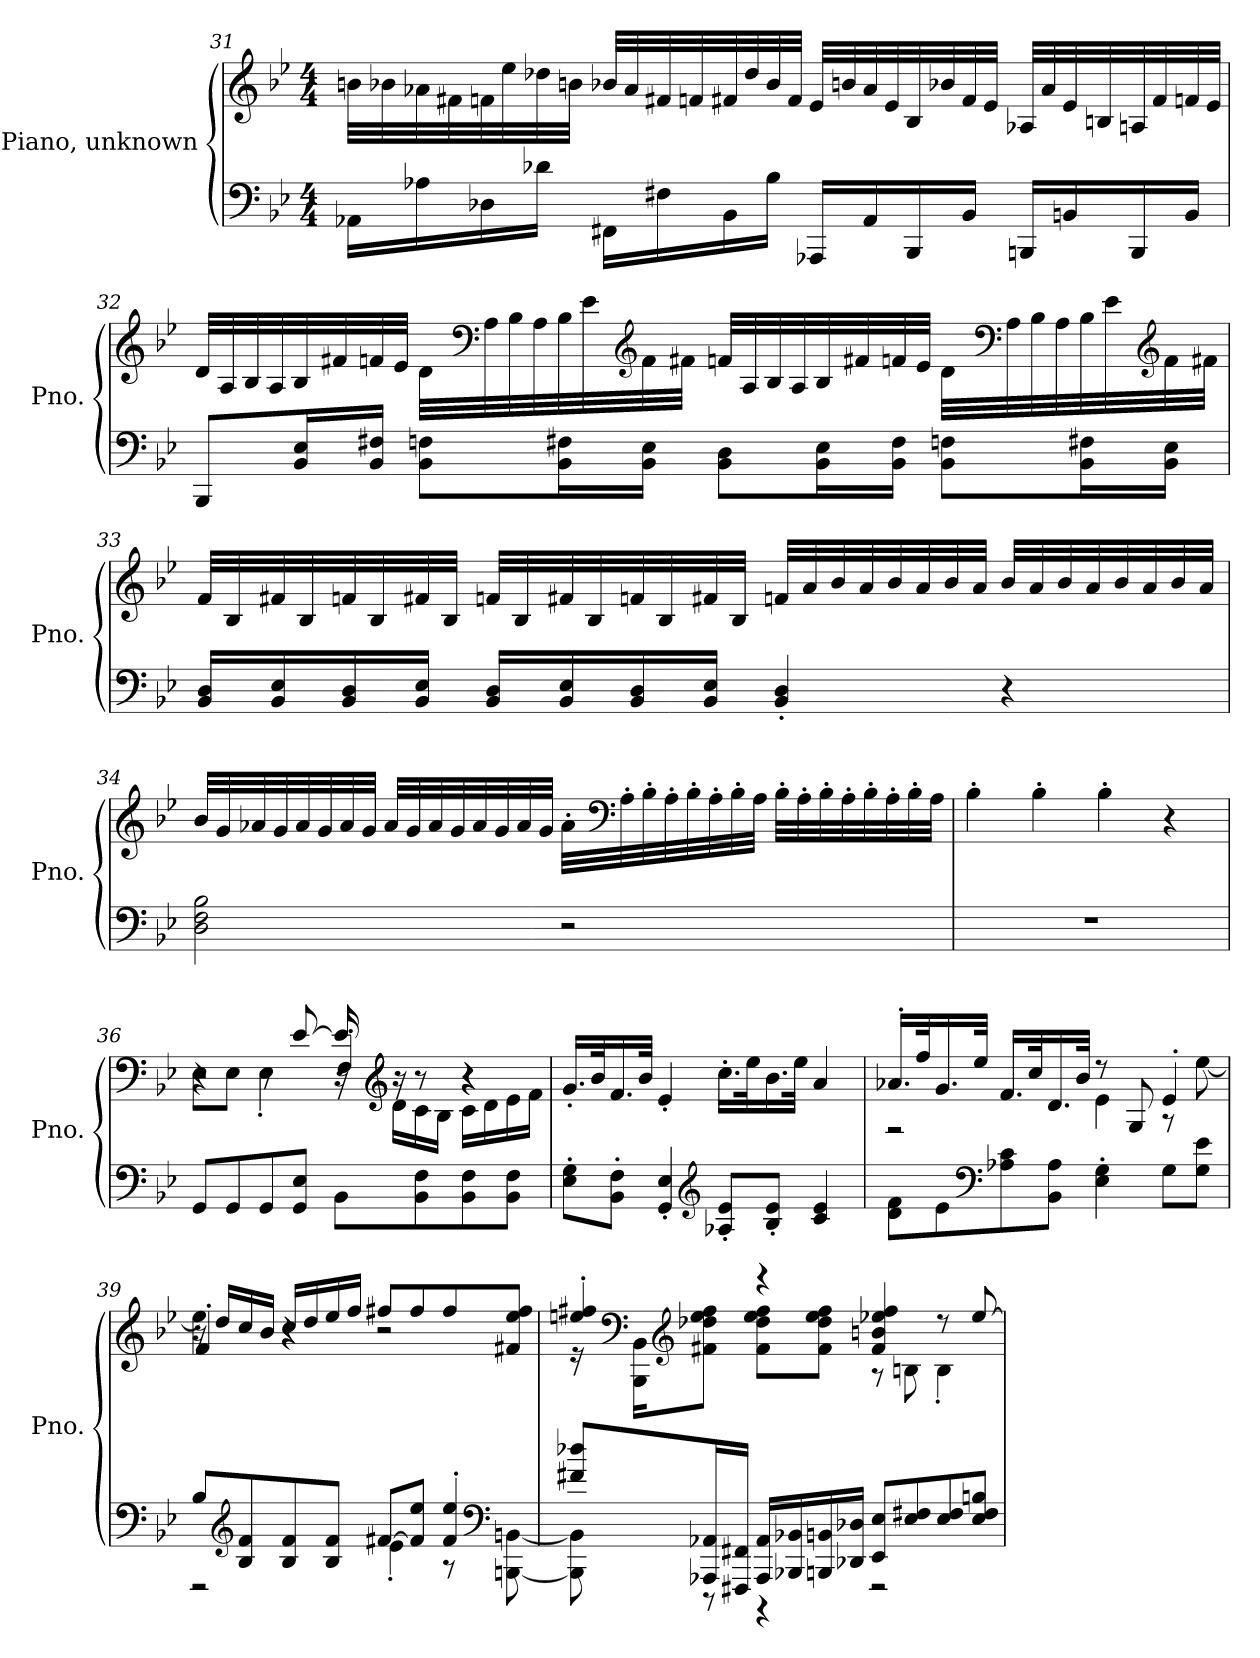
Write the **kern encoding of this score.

**kern	**kern
*part1	*part1
*staff2	*staff1
*I"Piano, unknown	*
*I'Pno.	*
!!LO:LB:g=z
*clefF4	*clefG2
*k[b-e-]	*k[b-e-]
*M4/4	*M4/4
=31	=31
16AA-X\LL	32bn\LLL
.	32b-X\
16A-X\	32a-X\
.	32f#X\
16D-X\	32fn\
.	32ee-\
16d-X\JJ	32dd-X\
.	32bn\JJJ
16FF#X\LL	32b-X/LLL
.	32a-/
16F#X\	32f#X/
.	32fn/
16BB-\	32f#X/
.	32dd-/
16B-\JJ	32b-/
.	32f#/JJJ
16AAA-X/LL	32e-/LLL
.	32bn/
16AA-/	32a-/
.	32e-/
16BBB-/	32B-/
.	32b-X/
16BB-/JJ	32f#/
.	32e-/JJJ
16BBBn/LL	32A-X/LLL
.	32a-/
16BBn/	32e-/
.	32Bn/
16BBB/	32An/
.	32f#/
16BB/JJ	32fn/
.	32e-/JJJ
!!LO:LB:g=z
=32	=32
8BBB-/L	32d/LLL
.	32A/
.	32B-/
.	32A/
16BB-/ 16E-/L	32B-/
.	32f#X/
16BB-/ 16F#X/JJ	32fn/
.	32e-/JJJ
8BB-\ 8Fn\L	32d\LLL
*	*clefF4
.	32A\
.	32B-\
.	32A\
16BB-\ 16F#X\L	32B-\
.	32e-\
*	*clefG2
16BB-\ 16E-\JJ	32f\
.	32f#X\JJJ
8BB-\ 8D\L	32fn/LLL
.	32A/
.	32B-/
.	32A/
16BB-\ 16E-\L	32B-/
.	32f#X/
16BB-\ 16F#\JJ	32fn/
.	32e-/JJJ
8BB-\ 8Fn\L	32d\LLL
*	*clefF4
.	32A\
.	32B-\
.	32A\
16BB-\ 16F#X\L	32B-\
.	32e-\
*	*clefG2
16BB-\ 16E-\JJ	32f\
.	32f#X\JJJ
!!LO:LB:g=z
=33	=33
16BB-/ 16D/LL	32f/LLL
.	32B-/
16BB-/ 16E-/	32f#X/
.	32B-/
16BB-/ 16D/	32fn/
.	32B-/
16BB-/ 16E-/JJ	32f#X/
.	32B-/JJJ
16BB-/ 16D/LL	32fn/LLL
.	32B-/
16BB-/ 16E-/	32f#X/
.	32B-/
16BB-/ 16D/	32fn/
.	32B-/
16BB-/ 16E-/JJ	32f#X/
.	32B-/JJJ
4BB-/' 4D/'	32fn/LLL
.	32a/
.	32b-/
.	32a/
.	32b-/
.	32a/
.	32b-/
.	32a/JJJ
4r	32b-/LLL
.	32a/
.	32b-/
.	32a/
.	32b-/
.	32a/
.	32b-/
.	32a/JJJ
!!LO:LB:g=z
=34	=34
2D\ 2F\ 2B-\	32b-/LLL
.	32g/
.	32a-X/
.	32g/
.	32a-/
.	32g/
.	32a-/
.	32g/JJJ
.	32a-/LLL
.	32g/
.	32a-/
.	32g/
.	32a-/
.	32g/
.	32a-/
.	32g/JJJ
2r	32a-'\LLL
*	*clefF4
.	32A'\
.	32B-'\
.	32A'\
.	32B-'\
.	32A'\
.	32B-'\
.	32A\JJJ
.	32B-'\LLL
.	32A'\
.	32B-'\
.	32A'\
.	32B-'\
.	32A'\
.	32B-'\
.	32A\JJJ
=35	=35
1r	4B-'\
.	4B-'\
.	4B-'\
.	4r
!!LO:PB:g=z
=36	=36
*	*^
*	*	*^
8GG/L	4r	8E-\L	2r
8GG/	.	8E-\J	.
8GG/	8r	4E-'\	.
8GG/ 8E-/J	[8e-/	.	.
8BB-\L	16e-/]	16r	4F'/
*	*clefG2	*	*
.	16r	16d\LL	.
8BB-\ 8F\	8r	16c\	.
.	.	16B-\JJ	.
8BB-\ 8F\	4r	16c\LL	4r
.	.	16d\	.
8BB-\ 8F\J	.	16e-\	.
.	.	16f\JJ	.
*	*v	*v	*v
=37	=37
8E-\' 8G\'L	16.g'/LL
.	32b-/K
8BB-\' 8F\'J	16.f/
.	32b-/JJk
4GG/' 4E-/'	4e-'/
*clefG2	*
8A-X/' 8e-/'L	16.cc'\LL
.	32ee-\K
8B-/' 8e-/'J	16.b-\
.	32ee-\JJk
4c/ 4e-/	4a/
!!LO:LB:g=z
=38	=38
*	*^
8d\ 8f\L	16.a-X'/LL	2r
.	32ff/K	.
8e-\	16.g/	.
.	32ee-/JJk	.
*clefF4	*	*
8A-X\ 8c\	16.f/LL	.
.	32cc/K	.
8BB-\ 8A-\J	16.d/	.
.	32b-/JJk	.
4E-\' 4G\'	8r	4e-\
.	8G/	.
8G\L	4e-'/	8r
8G\ 8e-\J	.	[8ee-\
=39	=39	=39
*^	*	*^
8B-/L	2r	16r	4ee-\]	4f'/
.	.	16dd/LL	.	.
*clefG2	*	*	*	*
8B-/ 8f/	.	16cc/	.	.
.	.	16b-/JJ	.	.
8B-/ 8f/	.	16cc/LL	4r	4r
.	.	16dd/	.	.
8B-/ 8f/J	.	16ee-/	.	.
.	.	16ff/JJ	.	.
[8f#X/L	4e-'\	8ff#X/L	2r	2r
8f#/] 8ee-/J	.	8ff#/	.	.
4f#/' 4ee-/'	8r	8ff#/	.	.
*clefF4	*	*	*	*
.	[8BBBn\ [8BBn\	8f#X/ 8ee-/ 8ff#/J	.	.
*	*	*	*v	*v
!!LO:LB:g=z
=40	=40	=40	=40
8f#X/ 8dd-X/L	8BBB\] 8BB\]	4een/' 4ff#X/'	16r
*	*	*clefF4	*
.	.	.	16BBB-\ 16BB-\KL
*	*	*clefG2	*
16AAA-X/ 16AA-X/L	8r	.	8f#X\ 8dd-X\ 8ee\ 8ff#\J
16FFF#X/ 16FF#X/JJ	.	.	.
16AAA-/ 16AA-/LL	4r	4r	8f#\ 8dd-\ 8ee\ 8ff#\L
16BBB-X/ 16BB-X/	.	.	.
16BBBn/ 16BBn/	.	.	8f#\ 8dd-\ 8ee\ 8ff#\J
16DD-X/ 16D-X/JJ	.	.	.
8EE-/ 8E-/L	2r	4f#/ 4bn/ 4ee-X/ 4ff#/	8r
8E-/ 8F#X/	.	.	8Bn\
8E-/ 8F#/	.	8r	4B'\
8E-/ 8F#/ 8Bn/J	.	[8ee-/	.
*v	*v	*	*
*	*v	*v
=	=
*-	*-
